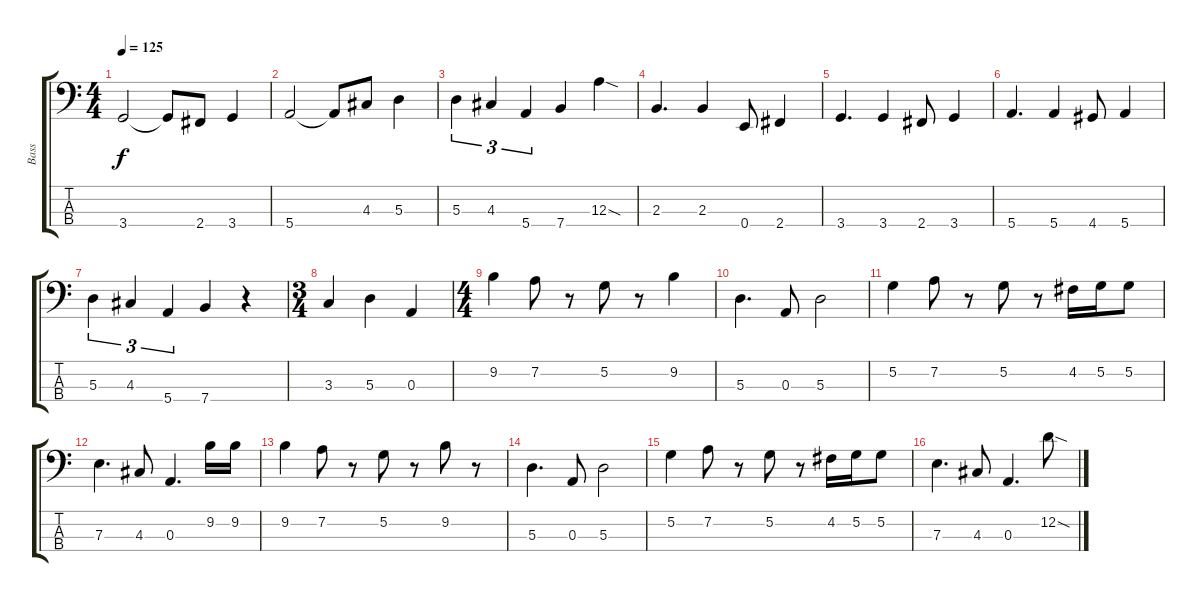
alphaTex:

\track ("Bass" "Bass") {instrument electricbassfinger}
\staff {score tabs}
\tuning (G2 D2 A1 E1) {hide}
\ts (4 4)
\tempo 125
\clef f4
\ks c
3.4.2{dy f} 3.4{t}.8 2.4.8 3.4.4 |
5.4.2 5.4{t}.8 4.3.8 5.3.4 |
5.3.4{tu (3 2)} 4.3.4{tu (3 2)} 5.4.4{tu (3 2)} 7.4.4 12.3{sod}.4 |
2.3.4{d} 2.3.4 0.4.8 2.4.4 |
3.4.4{d} 3.4.4 2.4.8 3.4.4 |
5.4.4{d} 5.4.4 4.4.8 5.4.4 |
5.3.4{tu (3 2)} 4.3.4{tu (3 2)} 5.4.4{tu (3 2)} 7.4.4 r.4 |
\ts (3 4)
3.3.4 5.3.4 0.3.4 |
\ts (4 4)
9.2.4 7.2.8 r.8 5.2.8 r.8 9.2.4 |
5.3.4{d} 0.3.8 5.3.2 |
5.2.4 7.2.8 r.8 5.2.8 r.8 4.2.16 5.2.16 5.2.8 |
7.3.4{d} 4.3.8 0.3.4{d} 9.2.16 9.2.16 |
9.2.4 7.2.8 r.8 5.2.8 r.8 9.2.8 r.8 |
5.3.4{d} 0.3.8 5.3.2 |
5.2.4 7.2.8 r.8 5.2.8 r.8 4.2.16 5.2.16 5.2.8 |
7.3.4{d} 4.3.8 0.3.4{d} 12.2{sod}.8
